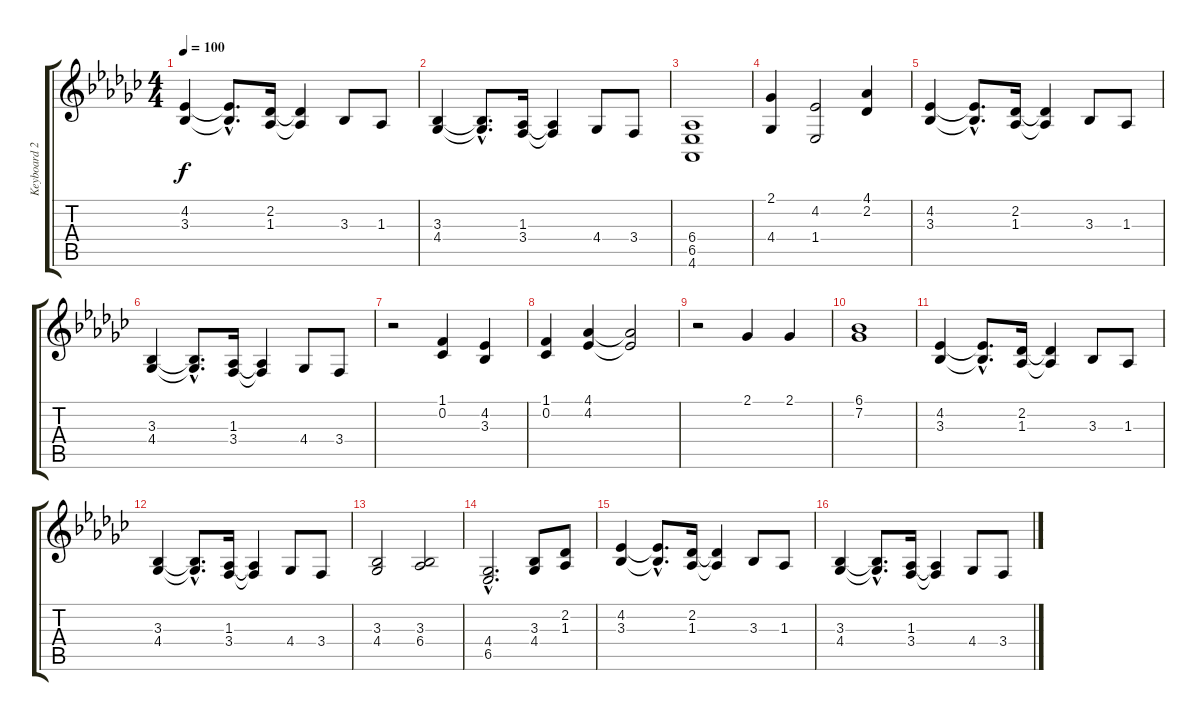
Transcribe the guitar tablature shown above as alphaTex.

\track ("Keyboard 2" "Keyboard 2") {instrument lead2sawtooth}
\staff {score tabs}
\tuning (E4 B3 G3 D3 A2 E2) {hide}
\ts (4 4)
\tempo 100
\clef g2
\ks gb
(4.2 3.3).4{dy f} (4.2{hac t} 3.3{hac t}).8{d} (2.2 1.3).16 (2.2{t} 1.3{t}).4 3.3.8 1.3.8 |
(3.3 4.4).4 (3.3{hac t} 4.4{hac t}).8{d} (1.3 3.4).16 (1.3{t} 3.4{t}).4 4.4.8 3.4.8 |
(6.4 6.5 4.6).1 |
(2.1 4.4).4 (4.2 1.4).2 (4.1 2.2).4 |
(4.2 3.3).4 (4.2{hac t} 3.3{hac t}).8{d} (2.2 1.3).16 (2.2{t} 1.3{t}).4 3.3.8 1.3.8 |
(3.3 4.4).4 (3.3{hac t} 4.4{hac t}).8{d} (1.3 3.4).16 (1.3{t} 3.4{t}).4 4.4.8 3.4.8 |
r.2 (1.1 0.2).4 (4.2 3.3).4 |
(1.1 0.2).4 (4.1 4.2).4 (4.1{t} 4.2{t}).2 |
r.2 2.1.4 2.1.4 |
(6.1 7.2).1 |
(4.2 3.3).4 (4.2{hac t} 3.3{hac t}).8{d} (2.2 1.3).16 (2.2{t} 1.3{t}).4 3.3.8 1.3.8 |
(3.3 4.4).4 (3.3{hac t} 4.4{hac t}).8{d} (1.3 3.4).16 (1.3{t} 3.4{t}).4 4.4.8 3.4.8 |
(3.3 4.4).2 (3.3 6.4).2 |
(4.4{hac} 6.5{hac}).2{d} (3.3 4.4).8 (2.2 1.3).8 |
(4.2 3.3).4 (4.2{hac t} 3.3{hac t}).8{d} (2.2 1.3).16 (2.2{t} 1.3{t}).4 3.3.8 1.3.8 |
(3.3 4.4).4 (3.3{hac t} 4.4{hac t}).8{d} (1.3 3.4).16 (1.3{t} 3.4{t}).4 4.4.8 3.4.8
